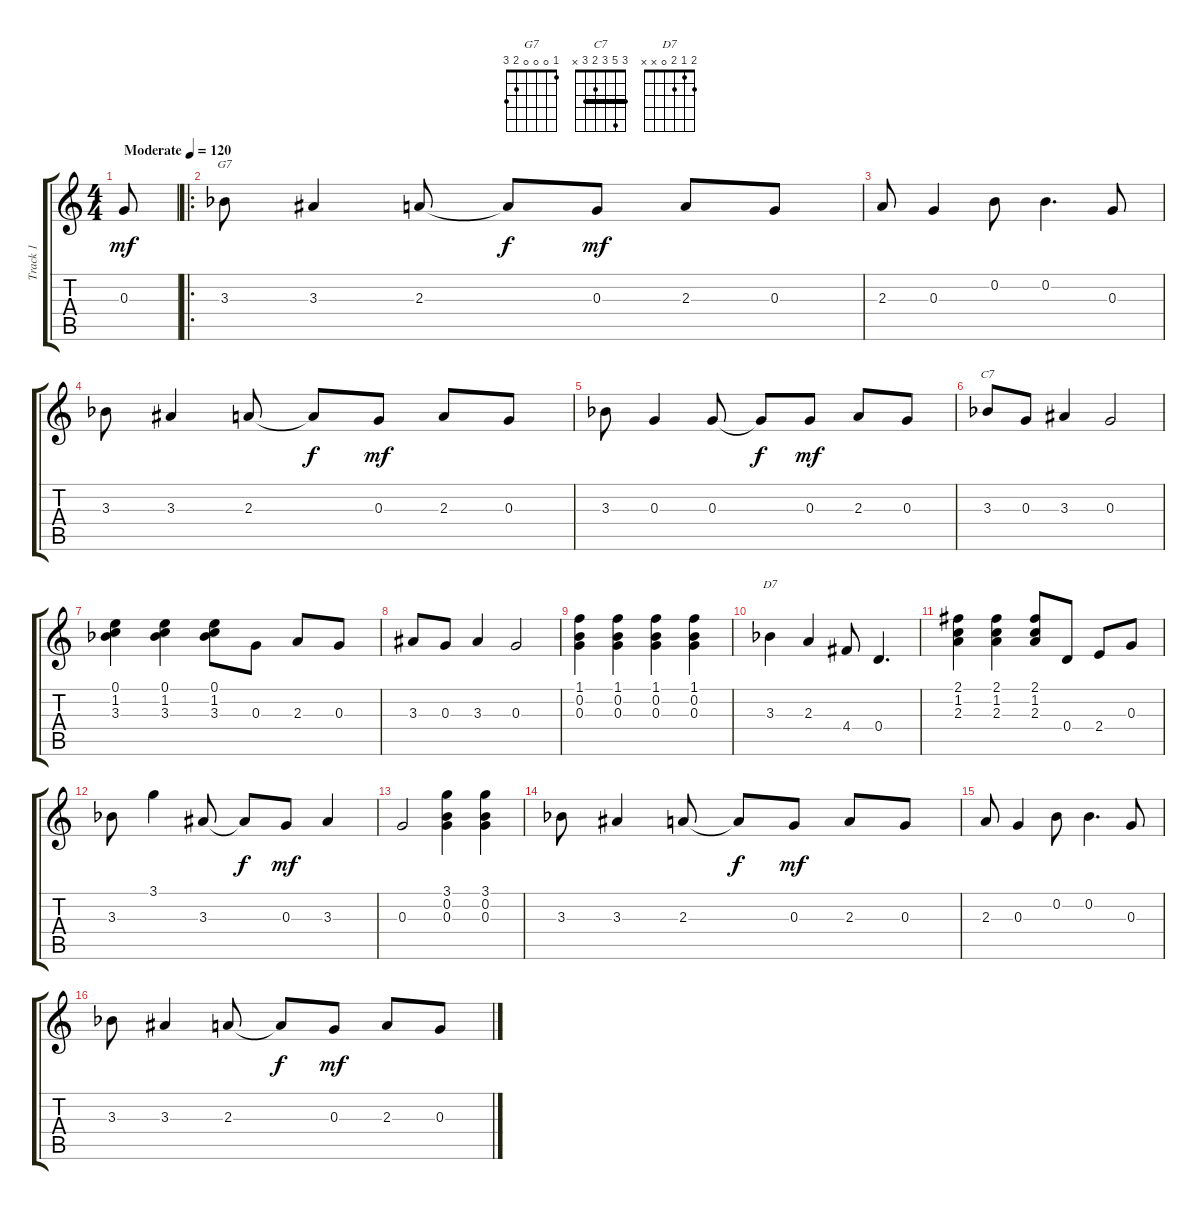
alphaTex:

\track ("Track 1" "Track 1") {instrument acousticguitarsteel}
\staff {score tabs}
\tuning (E4 B3 G3 D3 A2 E2) {hide}
\chord ("G7" 1 0 0 0 2 3)
\chord ("C7" 3 5 3 2 3 x) {barre 3}
\chord ("D7" 2 1 2 0 x x)
\ts (4 4)
\tempo (120 "Moderate")
\clef g2
\ks c
0.3.8{dy mf instrument acousticguitarsteel} |
\ro
3.3{acc b}.8{ch "G7"} 3.3.4 2.3.8 2.3{t}.8{dy f} 0.3.8{dy mf} 2.3.8 0.3.8 |
2.3.8 0.3.4 0.2.8 0.2.4{d} 0.3.8 |
3.3{acc b}.8 3.3.4 2.3.8 2.3{t}.8{dy f} 0.3.8{dy mf} 2.3.8 0.3.8 |
3.3{acc b}.8 0.3.4 0.3.8 0.3{t}.8{dy f} 0.3.8{dy mf} 2.3.8 0.3.8 |
3.3{acc b}.8{ch "C7"} 0.3.8 3.3.4 0.3.2 |
(0.1 1.2 3.3{acc b}).4 (0.1 1.2 3.3{acc b}).4 (0.1 1.2 3.3{acc b}).8 0.3.8 2.3.8 0.3.8 |
3.3.8 0.3.8 3.3.4 0.3.2 |
(1.1 0.2 0.3).4 (1.1 0.2 0.3).4 (1.1 0.2 0.3).4 (1.1 0.2 0.3).4 |
3.3{acc b}.4{ch "D7"} 2.3.4 4.4.8 0.4.4{d} |
(2.1 1.2 2.3).4 (2.1 1.2 2.3).4 (2.1 1.2 2.3).8 0.4.8 2.4.8 0.3.8 |
3.3{acc b}.8 3.1.4 3.3.8 3.3{t}.8{dy f} 0.3.8{dy mf} 3.3.4 |
0.3.2 (3.1 0.2 0.3).4 (3.1 0.2 0.3).4 |
3.3{acc b}.8 3.3.4 2.3.8 2.3{t}.8{dy f} 0.3.8{dy mf} 2.3.8 0.3.8 |
2.3.8 0.3.4 0.2.8 0.2.4{d} 0.3.8 |
3.3{acc b}.8 3.3.4 2.3.8 2.3{t}.8{dy f} 0.3.8{dy mf} 2.3.8 0.3.8
